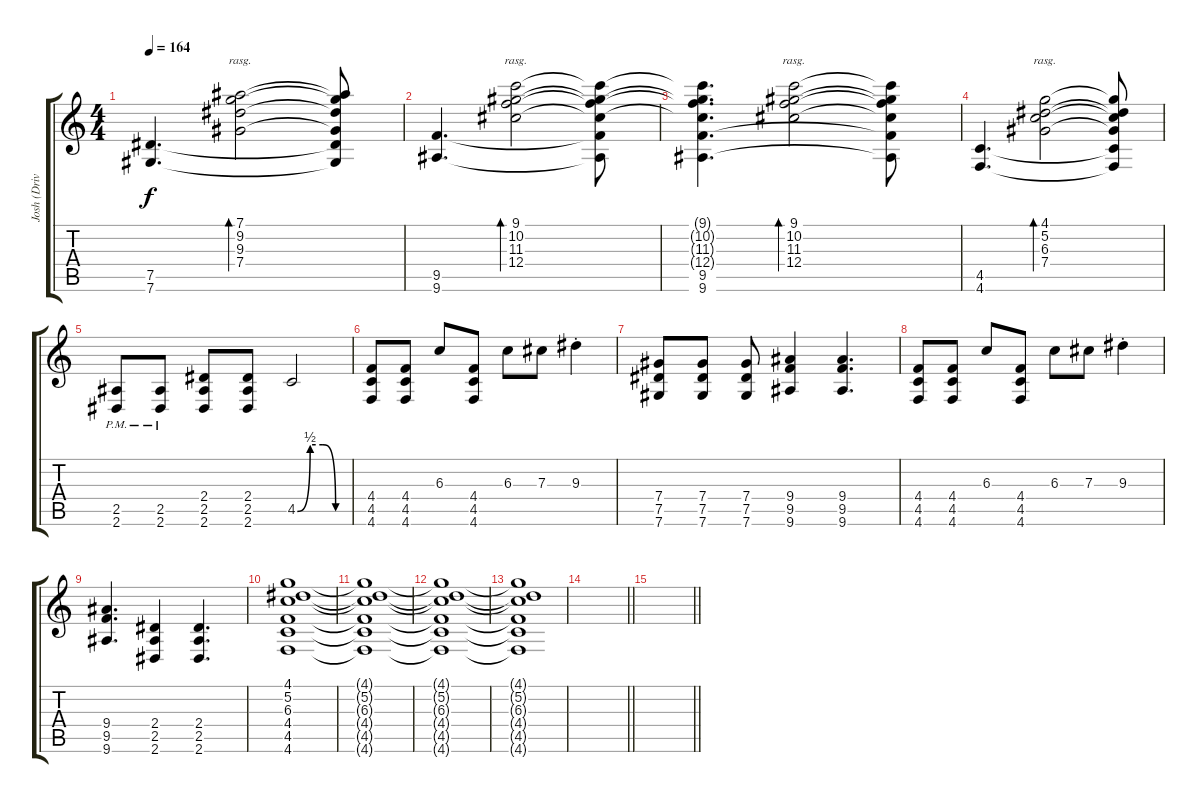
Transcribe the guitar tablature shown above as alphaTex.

\track ("Josh (Drive)" "Josh (Driv") {instrument overdrivenguitar}
\staff {score tabs}
\tuning (Eb4 Bb3 Gb3 Db3 Ab2 Db2) {hide}
\ts (4 4)
\tempo 164
\clef g2
\ks c
(7.5 7.6).4{d dy f} (7.1 9.2 9.3 7.4).2{bd 240 rasg ii} (7.1{t} 9.2{t} 9.3{t} 7.4{t} 7.5{t} 7.6{t}).8 |
(9.5 9.6).4{d} (9.1 10.2 11.3 12.4).2{bd 240 rasg ii} (9.1{t} 10.2{t} 11.3{t} 12.4{t} 9.5{t} 9.6{t}).8 |
(9.1{t} 10.2{t} 11.3{t} 12.4{t} 9.5 9.6).4{d} (9.1 10.2 11.3 12.4).2{bd 240 rasg ii} (9.1{t} 10.2{t} 11.3{t} 12.4{t} 9.5{t} 9.6{t}).8 |
(4.5 4.6).4{d} (4.1 5.2 6.3 7.4).2{bd 240 rasg ii} (4.1{t} 5.2{t} 6.3{t} 7.4{t} 4.5{t} 4.6{t}).8 |
(2.5{pm} 2.6{pm}).8 (2.5{pm} 2.6{pm}).8 (2.4 2.5 2.6).8 (2.4 2.5 2.6).8 4.5{be (custom 0 0 15 2 30 2 45 0 60 0)}.2 |
(4.4 4.5 4.6).8 (4.4 4.5 4.6).8 6.3.8 (4.4 4.5 4.6).8 6.3.8 7.3.8 9.3{st}.4 |
(7.4 7.5 7.6).8 (7.4 7.5 7.6).8 (7.4 7.5 7.6).8 (9.4 9.5 9.6).4 (9.4 9.5 9.6).4{d} |
(4.4 4.5 4.6).8 (4.4 4.5 4.6).8 6.3.8 (4.4 4.5 4.6).8 6.3.8 7.3.8 9.3{st}.4 |
(9.4 9.5 9.6).4{d} (2.4 2.5 2.6).4 (2.4 2.5 2.6).4{d} |
(4.1 5.2 6.3 4.4 4.5 4.6).1 |
(4.1{t} 5.2{t} 6.3{t} 4.4{t} 4.5{t} 4.6{t}).1 |
(4.1{t} 5.2{t} 6.3{t} 4.4{t} 4.5{t} 4.6{t}).1 |
(4.1{t} 5.2{t} 6.3{t} 4.4{t} 4.5{t} 4.6{t}).1 |
\barLineRight lightlight
|
\barLineRight lightlight
